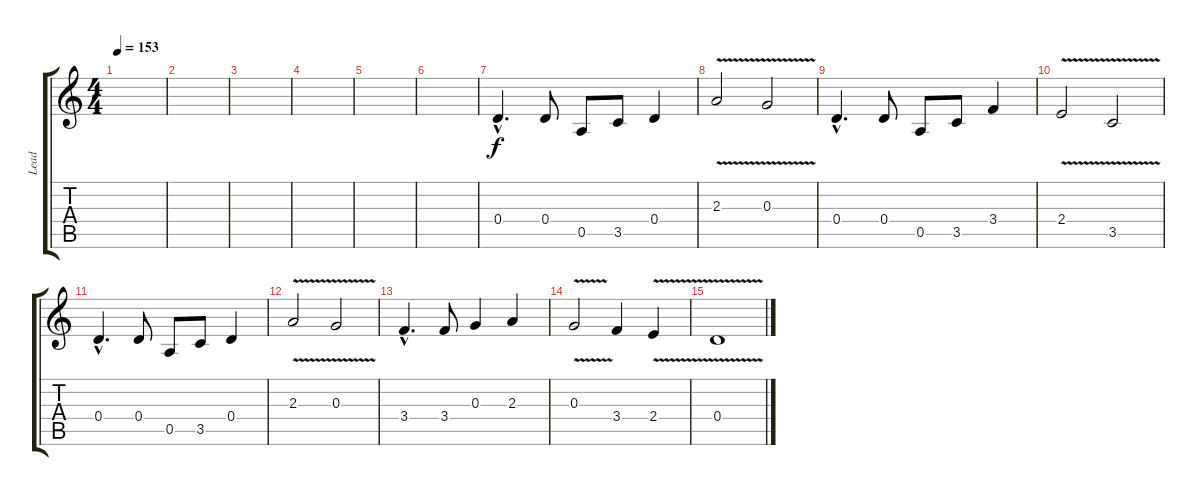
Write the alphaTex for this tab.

\track ("Lead" "Lead") {instrument electricguitarjazz}
\staff {score tabs}
\tuning (E4 B3 G3 D3 A2 E2) {hide}
\ts (4 4)
\tempo 153
\clef g2
\ks c
|
|
|
|
|
|
0.4{hac}.4{d} 0.4.8 0.5.8 3.5.8 0.4.4 |
2.3{v}.2 0.3{v}.2 |
0.4{hac}.4{d} 0.4.8 0.5.8 3.5.8 3.4.4 |
2.4{v}.2 3.5{v}.2 |
0.4{hac}.4{d} 0.4.8 0.5.8 3.5.8 0.4.4 |
2.3{v}.2 0.3{v}.2 |
3.4{hac}.4{d} 3.4.8 0.3.4 2.3.4 |
0.3{v}.2 3.4.4 2.4{v}.4 |
0.4{v}.1
